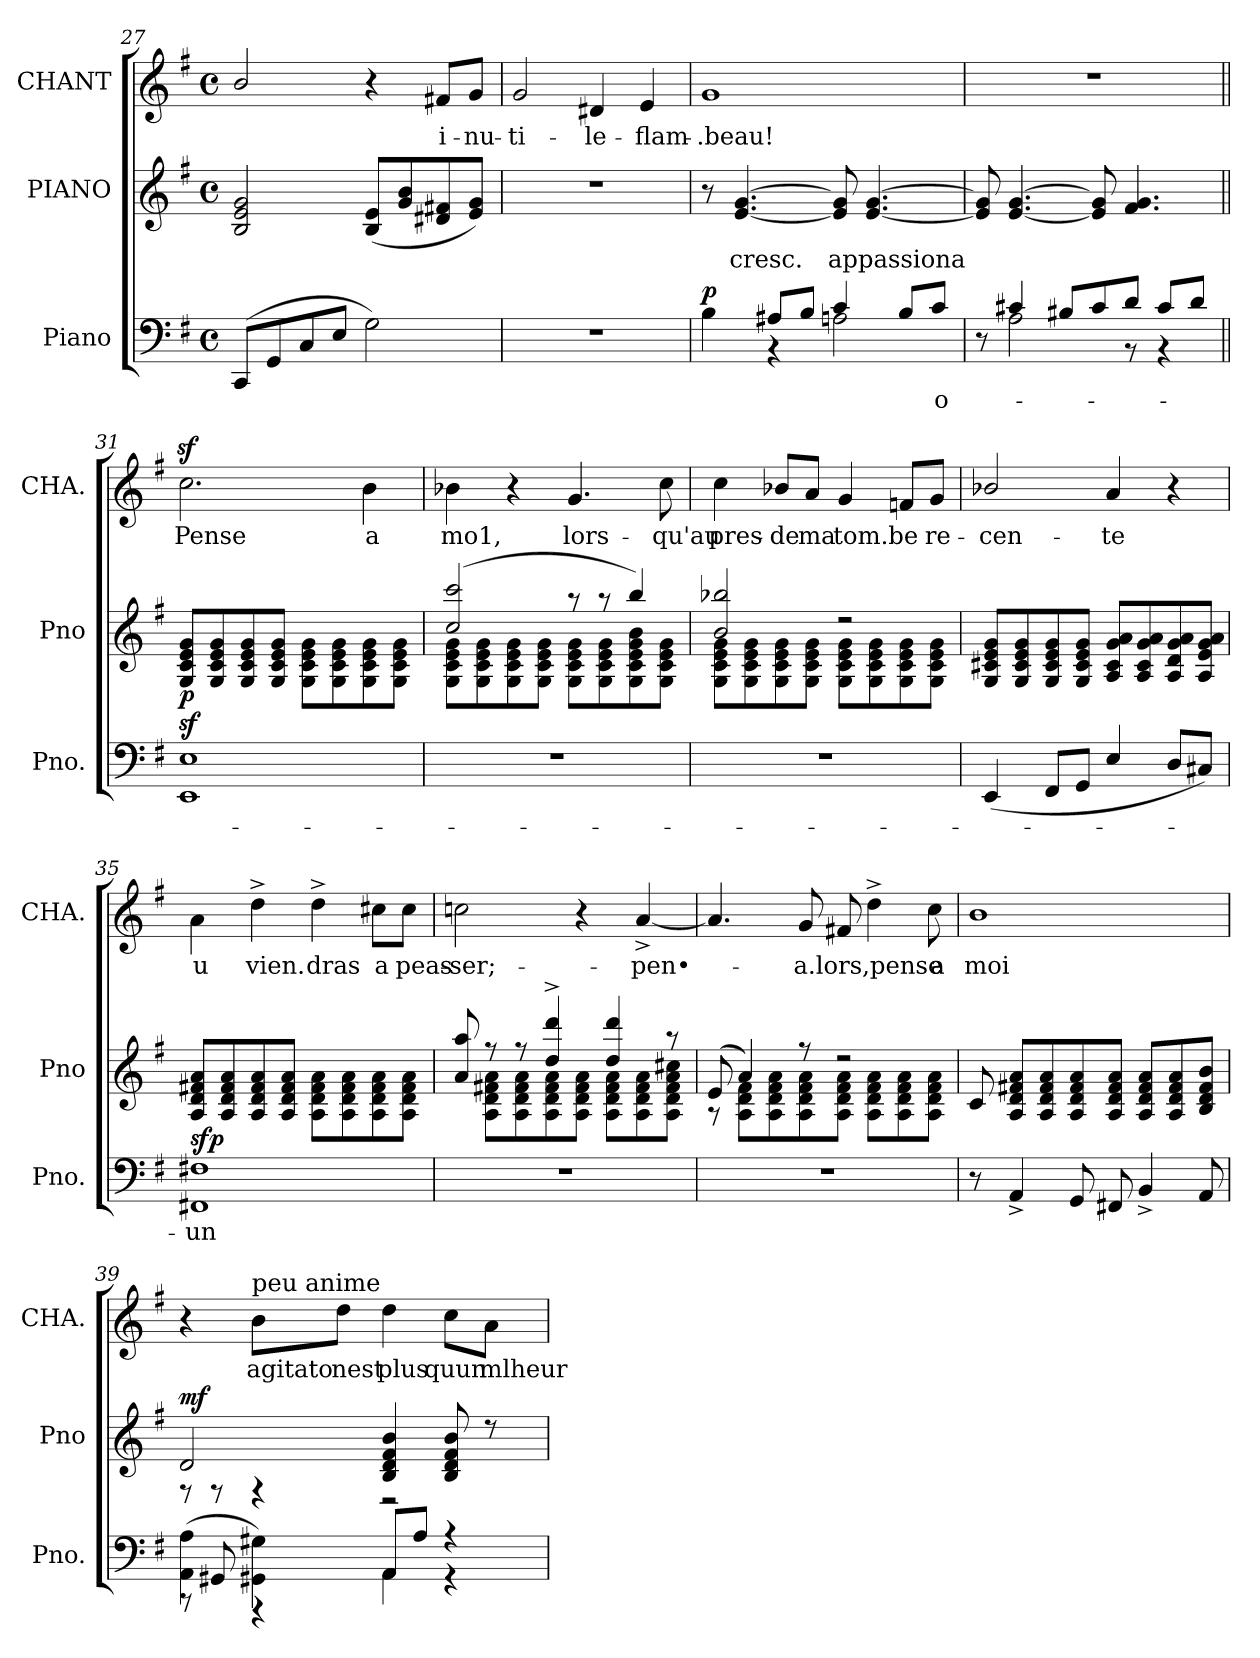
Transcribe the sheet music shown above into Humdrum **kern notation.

**kern	**text	**dynam	**kern	**text	**dynam	**kern	**text	**dynam
*part3	*part3	*part3	*part2	*part2	*part2	*part1	*part1	*part1
*staff3	*staff3	*staff3	*staff2	*staff2	*staff2	*staff1	*staff1	*staff1
*I"Piano	*	*	*I"PIANO	*	*	*I"CHANT	*	*
*I'Pno.	*	*	*I'Pno	*	*	*I'CHA.	*	*
*clefF4	*	*	*clefG2	*	*	*clefG2	*	*
*k[f#]	*	*	*k[f#]	*	*	*k[f#]	*	*
*M4/4	*	*	*M4/4	*	*	*M4/4	*	*
*met(c)	*	*	*met(c)	*	*	*met(c)	*	*
=27	=27	=27	=27	=27	=27	=27	=27	=27
(8CC/L	.	.	2B/ 2e/ 2g/	.	.	2b/	.	.
8GG/	.	dim.	.	.	.	.	.	.
8C/	.	.	.	.	.	.	.	.
8E/J	.	.	.	.	.	.	.	.
2G\)	.	.	(8B/ 8e/L	.	.	4r	.	.
.	.	.	8g/ 8b/	.	.	.	.	.
.	.	.	8d#X/ 8f#X/	.	.	8f#X/L	i-	dim.
.	.	.	8e/ 8g/J)	.	.	8g/J	nu-	.
=28	=28	=28	=28	=28	=28	=28	=28	=28
1r	.	.	1r	.	.	2g/	ti-	.
.	.	.	.	.	.	4d#X/	le-	.
.	.	.	.	.	.	4e/	flam-	.
!!LO:PB:g=z
=29	=29	=29	=29	=29	=29	=29	=29	=29
*^	*	*	*	*	*	*	*	*
4ryy	4B\	.	p	8r	.	.	1g/	.beau!	.
.	.	.	.	[4.e/ [4.g/	cresc.	.	.	.	.
8A#X/L	4r	.	.	.	.	.	.	.	.
8B/J	.	.	.	.	.	.	.	.	.
4c/	2An\	.	.	8e]/ 8g]/	appassiona	.	.	.	.
.	.	.	.	[4.e/ [4.g/	.	.	.	.	.
8B/L	.	.	.	.	.	.	.	.	.
8c/J	.	o-	.	.	.	.	.	.	.
=30	=30	=30	=30	=30	=30	=30	=30	=30	=30
8r	8ryy	.	.	8e]/ 8g]/	.	.	1r	.	.
4c#X/	2A\	.	.	[4.e/ [4.g/	.	.	.	.	.
8B#X/L	.	.	.	.	.	.	.	.	.
8c#/	.	.	.	8e]/ 8g]/	.	.	.	.	.
8d/J	8r	.	.	4.f#/ 4.g/	.	.	.	.	.
8c#/L	4r	.	.	.	.	.	.	.	.
8d/J	.	.	.	.	.	.	.	.	.
*v	*v	*	*	*	*	*	*	*	*
=31||	=31||	=31||	=31||	=31||	=31||	=31||	=31||	=31||
1EEz/ 1Ez/	.	p	8G/ 8c/ 8e/ 8g/L	.	.	2.ccz\	Pense	.
.	.	.	8G/ 8c/ 8e/ 8g/	.	.	.	.	.
.	.	.	8G/ 8c/ 8e/ 8g/	.	.	.	.	.
.	.	.	8G/ 8c/ 8e/ 8g/J	.	.	.	.	.
.	.	.	8G\ 8c\ 8e\ 8g\L	.	.	.	.	.
.	.	.	8G\ 8c\ 8e\ 8g\	.	.	.	.	.
.	.	.	8G\ 8c\ 8e\ 8g\	.	.	4b\	a	.
.	.	.	8G\ 8c\ 8e\ 8g\J	.	.	.	.	.
=32	=32	=32	=32	=32	=32	=32	=32	=32
*	*	*	*^	*	*	*	*	*
1r	.	.	(2cc/ 2ccc/	8G\ 8c\ 8e\ 8g\L	.	.	4b-X\	mo1,	.
.	.	.	.	8G\ 8c\ 8e\ 8g\	.	.	.	.	.
.	.	.	.	8G\ 8c\ 8e\ 8g\	.	.	4r	.	.
.	.	.	.	8G\ 8c\ 8e\ 8g\J	.	.	.	.	.
.	.	.	8r	8G\ 8c\ 8e\ 8g\L	.	.	4.g/	lors-	.
.	.	.	8r	8G\ 8c\ 8e\ 8g\	.	.	.	.	.
.	.	.	4bb/)	8G\ 8c\ 8e\ 8g\ 8b\	.	.	.	.	.
.	.	.	.	8G\ 8c\ 8e\ 8g\J	.	.	8cc\	qu'au	.
!!LO:LB:g=z
=33	=33	=33	=33	=33	=33	=33	=33	=33	=33
1r	.	.	2b/ 2bb-X/	8G\ 8c\ 8e\ 8g\L	.	.	4cc\	pres-	.
.	.	.	.	8G\ 8c\ 8e\ 8g\	.	.	.	.	.
.	.	.	.	8G\ 8c\ 8e\ 8g\	.	.	8b-X/L	de	.
.	.	.	.	8G\ 8c\ 8e\ 8g\J	.	.	8a/J	ma	.
.	.	.	2r	8G\ 8c\ 8e\ 8g\L	.	.	4g/	tom.be	.
.	.	.	.	8G\ 8c\ 8e\ 8g\	.	.	.	.	.
.	.	.	.	8G\ 8c\ 8e\ 8g\	.	.	8f/L	.	.
.	.	.	.	8G\ 8c\ 8e\ 8g\J	.	.	8g/J	re-	.
*	*	*	*v	*v	*	*	*	*	*
=34	=34	=34	=34	=34	=34	=34	=34	=34
(4EE/	.	.	8G/ 8c#X/ 8e/ 8g/L	.	.	2b-X/	cen-	.
.	.	.	8G/ 8c#/ 8e/ 8g/	.	.	.	.	.
8FF#/L	.	.	8G/ 8c#/ 8e/ 8g/	.	.	.	.	.
8GG/J	.	.	8G/ 8c#/ 8e/ 8g/J	.	.	.	.	.
4E/	.	.	8A/ 8c#/ 8g/ 8a/L	.	.	4a/	te	.
.	.	.	8A/ 8c#/ 8g/ 8a/	.	.	.	.	.
8D/L	.	.	8A/ 8d/ 8g/ 8a/	.	.	4r	.	.
8C#X/J)	.	.	8A/ 8e/ 8g/ 8a/J	.	.	.	.	.
=35	=35	=35	=35	=35	=35	=35	=35	=35
1FF#X/ 1F#X/	un	sfp	8A/ 8d/ 8f#X/ 8a/L	.	.	4a\	u	.
.	.	.	8A/ 8d/ 8f#/ 8a/	.	.	.	.	.
.	.	.	8A/ 8d/ 8f#/ 8a/	.	.	4dd^\	vien.	.
.	.	.	8A/ 8d/ 8f#/ 8a/J	.	.	.	.	.
.	.	.	8A\ 8d\ 8f#\ 8a\L	.	.	4dd^\	dras	.
.	.	.	8A\ 8d\ 8f#\ 8a\	.	.	.	.	.
.	.	.	8A\ 8d\ 8f#\ 8a\	.	.	8cc#X\L	a	.
.	.	.	8A\ 8d\ 8f#\ 8a\J	.	.	8cc#\J	peas-	.
=36	=36	=36	=36	=36	=36	=36	=36	=36
*	*	*	*^	*	*	*	*	*
1r	.	.	8a/ 8aa/	8ryy	.	.	2ccn\	ser;-	.
.	.	.	8r	8A\ 8d\ 8f#X\ 8a\L	.	.	.	.	.
.	.	.	8r	8A\ 8d\ 8f#\ 8a\	.	.	.	.	.
.	.	.	4dd^/ 4ddd^/	8A\ 8d\ 8f#\ 8a\	.	.	.	.	.
.	.	.	.	8A\ 8d\ 8f#\ 8a\J	.	.	4r	.	.
.	.	.	4dd/ 4ddd/	8A\ 8d\ 8f#\ 8a\L	.	.	.	.	.
.	.	.	.	8A\ 8d\ 8f#\ 8a\	.	.	[4a^/	pen•-	.
.	.	.	8r	8A\ 8d\ 8f#\ 8a\ 8cc#X\J	.	.	.	.	.
!!LO:LB:g=z
=37	=37	=37	=37	=37	=37	=37	=37	=37	=37
1r	.	.	(8e/	8r	.	.	4.a/]	.	.
.	.	.	4a/)	8A\ 8d\ 8f#\L	.	.	.	.	.
.	.	.	.	8A\ 8d\ 8f#\ 8a\	.	.	.	.	.
.	.	.	8r	8A\ 8d\ 8f#\ 8a\	.	.	8g/	a.lors,pense	.
.	.	.	2r	8A\ 8d\ 8f#\ 8a\J	.	.	8f#X/	.	.
.	.	.	.	8A\ 8d\ 8f#\ 8a\L	.	.	4dd^\	.	.
.	.	.	.	8A\ 8d\ 8f#\ 8a\	.	.	.	.	.
.	.	.	.	8A\ 8d\ 8f#\ 8a\J	.	.	8cc\	a	.
*	*	*	*v	*v	*	*	*	*	*
=38	=38	=38	=38	=38	=38	=38	=38	=38
8r	.	.	8c/	.	.	1b/	moi	.
4AA^/	.	.	8A/ 8d/ 8f#X/ 8a/L	.	.	.	.	.
.	.	.	8A/ 8d/ 8f#/ 8a/	.	.	.	.	.
8GG/	.	.	8A/ 8d/ 8f#/ 8a/	.	.	.	.	.
8FF#X/	.	.	8A/ 8d/ 8f#/ 8a/J	.	.	.	.	.
4BB^/	.	.	8A/ 8d/ 8f#/ 8a/L	.	.	.	.	.
.	.	.	8A/ 8d/ 8f#/ 8a/	.	.	.	.	.
8AA/	.	.	8B/ 8d/ 8f#/ 8b/J	.	.	.	.	.
=39	=39	=39	=39	=39	=39	=39	=39	=39
*^	*	*	*^	*	*	*	*	*
(4AA\ 4A\	8r	.	.	2d/	8r	.	mf	4r	.	.
.	8GG#X/	.	.	.	8r	.	.	.	.	.
!	!	!	!	!	!	!	!	!LO:TX:t=peu anime	!	!
4GG#X\ 4G#X\)	4r	.	.	.	4r	.	.	8b\L	agitato­	cresc.
.	.	.	.	.	.	.	.	8dd\J	nest	.
4AA\	8AA/L	.	.	4B/ 4d/ 4f#/ 4b/	2r	.	.	4dd\	plus	.
.	8A/J	.	.	.	.	.	.	.	.	.
4r	4r	.	.	8B/ 8d/ 8f#/ 8b/	.	.	.	8cc\L	quun	.
.	.	.	.	8r	.	.	.	8a\J	mlheur	.
*v	*v	*	*	*	*	*	*	*	*	*
*	*	*	*v	*v	*	*	*	*	*
=	=	=	=	=	=	=	=	=
*-	*-	*-	*-	*-	*-	*-	*-	*-
